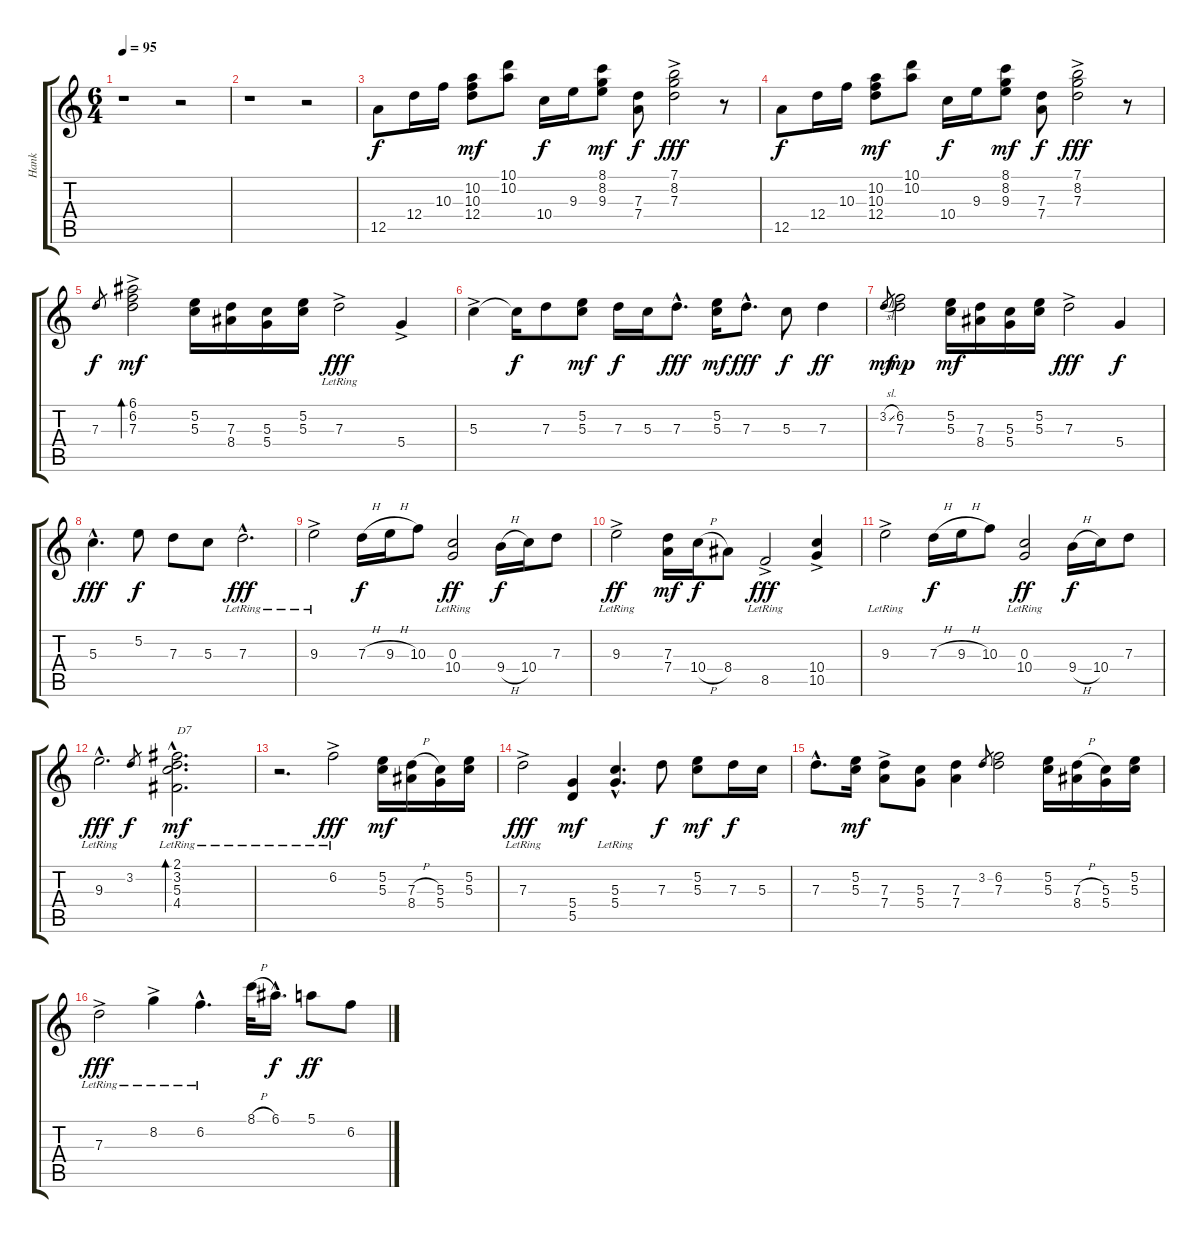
\track ("Hank" "Hank") {instrument acousticguitarnylon}
\staff {score tabs}
\tuning (E4 B3 G3 D3 A2 E2) {hide}
\ts (6 4)
\tempo 95
\clef g2
\ks c
r.1{dy f instrument acousticguitarnylon} r.2 |
r.1 r.2 |
12.5.8 12.4.16 10.3.16 (10.2 10.3 12.4).8{dy mf} (10.1 10.2).8 10.4.16{dy f} 9.3.16 (8.1 8.2 9.3).8{dy mf} (7.3 7.4).8{dy f} (7.1{ac} 8.2 7.3).2{dy fff} r.8 |
12.5.8{dy f} 12.4.16 10.3.16 (10.2 10.3 12.4).8{dy mf} (10.1 10.2).8 10.4.16{dy f} 9.3.16 (8.1 8.2 9.3).8{dy mf} (7.3 7.4).8{dy f} (7.1{ac} 8.2 7.3).2{dy fff} r.8 |
7.3.8{gr dy f} (6.1 6.2{ac} 7.3).2{bd 240 dy mf} (5.2 5.3).16 (7.3 8.4).16 (5.3 5.4).16 (5.2 5.3).16 7.3{ac lr}.2{dy fff} 5.4{ac}.4 |
5.3{ac}.4 5.3{t}.16{dy f} 7.3.8 (5.2 5.3).8{dy mf} 7.3.16{dy f} 5.3.16 7.3{hac}.8{d dy fff} (5.2 5.3).16{dy mf} 7.3{hac}.8{d dy fff} 5.3.8{dy f} 7.3.4{dy ff} |
3.2{sl}.8{gr dy mf} (6.2 7.3).2{dy mp} (5.2 5.3).16{dy mf} (7.3 8.4).16 (5.3 5.4).16 (5.2 5.3).16 7.3{ac}.2{dy fff} 5.4.4{dy f} |
5.3{hac}.4{d dy fff} 5.2.8{dy f} 7.3.8 5.3.8 7.3{hac lr}.2{d dy fff} |
9.3{ac lr}.2 7.3{h}.16{dy f} 9.3{h}.16 10.3.8 (0.3 10.4{lr}).2{dy ff} 9.4{h}.16{dy f} 10.4.16 7.3.8 |
9.3{ac lr}.2{dy ff} (7.3 7.4).16{dy mf} 10.4{h}.16{dy f} 8.4.8 8.5{ac lr}.2{dy fff} (10.4 10.5{ac}).4 |
9.3{ac lr}.2 7.3{h}.16{dy f} 9.3{h}.16 10.3.8 (0.3 10.4{lr}).2{dy ff} 9.4{h}.16{dy f} 10.4.16 7.3.8 |
9.3{hac lr}.2{d dy fff} 3.2.8{gr dy f} (2.1{hac lr} 3.2{hac} 5.3{hac} 4.4{hac}).2{d bd 240 txt "D7" dy mf} |
r.2{d} 6.2{ac lr}.2{dy fff} (5.2 5.3).16{dy mf} (7.3{h} 8.4).16 (5.3 5.4).16 (5.2 5.3).16 |
7.3{ac lr}.2{dy fff} (5.4 5.5).4{dy mf} (5.3{hac lr} 5.4{hac}).4{d} 7.3.8{dy f} (5.2 5.3).8{dy mf} 7.3.16{dy f} 5.3.16 |
7.3{hac}.8{d} (5.2 5.3).16{dy mf} (7.3{ac} 7.4).8 (5.3 5.4).8 (7.3 7.4).4 3.2.8{gr} (6.2 7.3).2 (5.2 5.3).16 (7.3{h} 8.4).16 (5.3 5.4).16 (5.2 5.3).16 |
7.3{ac lr}.2{dy fff} 8.2{ac lr}.4 6.2{hac lr}.4{d} 8.1{h}.32 6.1{hac}.16{d dy f} 5.1.8{dy ff} 6.2.8
